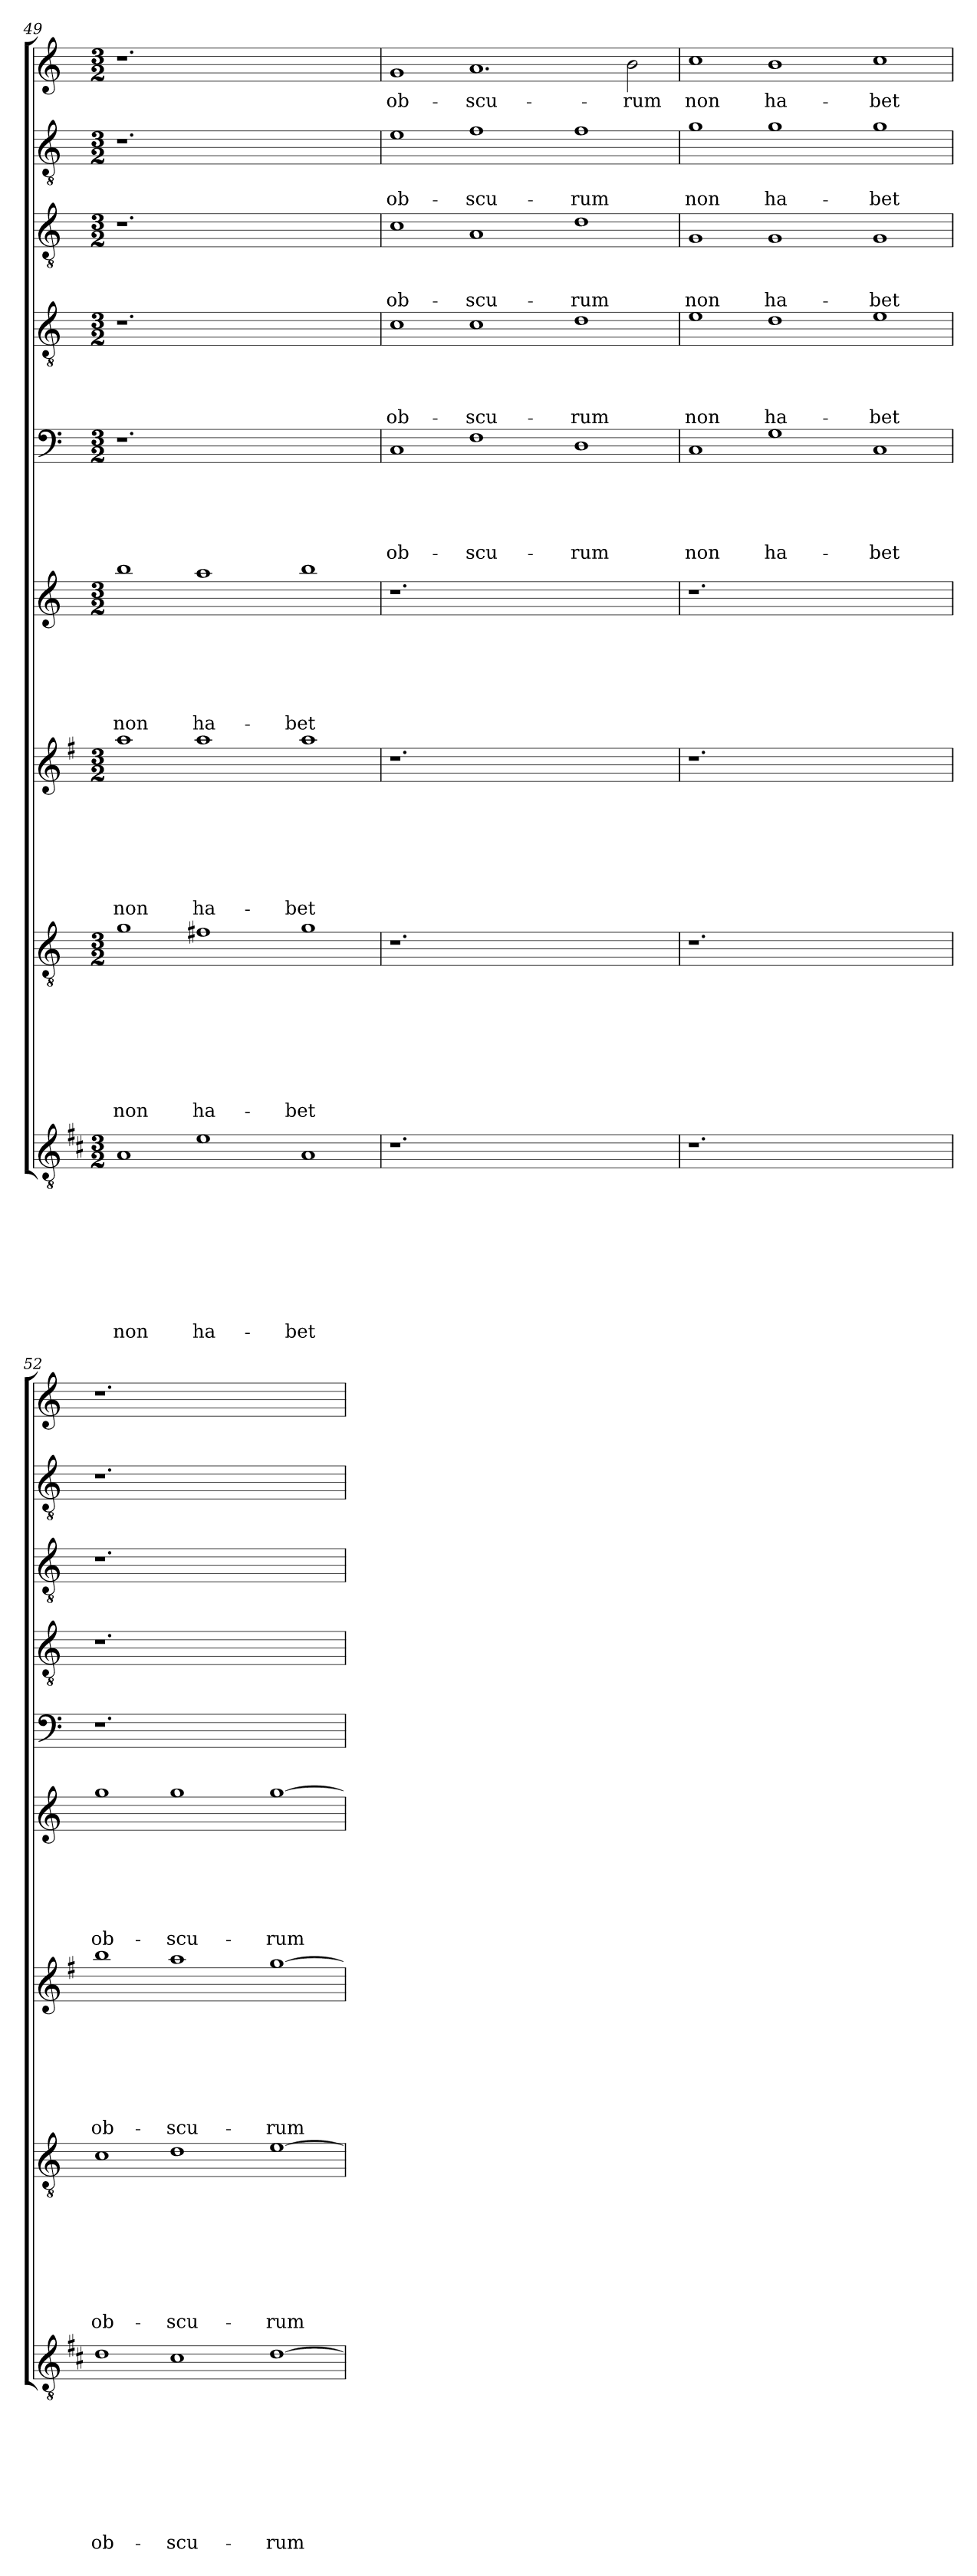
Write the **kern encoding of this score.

**kern	**text	**text	**text	**text	**text	**text	**text	**text	**text	**kern	**text	**text	**text	**text	**text	**text	**text	**text	**kern	**text	**text	**text	**text	**text	**text	**text	**kern	**text	**text	**text	**text	**text	**text	**kern	**text	**text	**text	**text	**text	**kern	**text	**text	**text	**text	**kern	**text	**text	**text	**kern	**text	**text	**kern	**text
*part9	*part9	*part9	*part9	*part9	*part9	*part9	*part9	*part9	*part9	*part8	*part8	*part8	*part8	*part8	*part8	*part8	*part8	*part8	*part7	*part7	*part7	*part7	*part7	*part7	*part7	*part7	*part6	*part6	*part6	*part6	*part6	*part6	*part6	*part5	*part5	*part5	*part5	*part5	*part5	*part4	*part4	*part4	*part4	*part4	*part3	*part3	*part3	*part3	*part2	*part2	*part2	*part1	*part1
*staff9	*staff9	*staff9	*staff9	*staff9	*staff9	*staff9	*staff9	*staff9	*staff9	*staff8	*staff8	*staff8	*staff8	*staff8	*staff8	*staff8	*staff8	*staff8	*staff7	*staff7	*staff7	*staff7	*staff7	*staff7	*staff7	*staff7	*staff6	*staff6	*staff6	*staff6	*staff6	*staff6	*staff6	*staff5	*staff5	*staff5	*staff5	*staff5	*staff5	*staff4	*staff4	*staff4	*staff4	*staff4	*staff3	*staff3	*staff3	*staff3	*staff2	*staff2	*staff2	*staff1	*staff1
!!LO:PB:g=z
*clefGv2	*	*	*	*	*	*	*	*	*	*clefGv2	*	*	*	*	*	*	*	*	*clefG2	*	*	*	*	*	*	*	*clefG2	*	*	*	*	*	*	*clefF4	*	*	*	*	*	*clefGv2	*	*	*	*	*clefGv2	*	*	*	*clefGv2	*	*	*clefG2	*
*ITrd1c2	*	*	*	*	*	*	*	*	*	*	*	*	*	*	*	*	*	*	*ITrd4c7	*	*	*	*	*	*	*	*ITrd8c14	*	*	*	*	*	*	*	*	*	*	*	*	*	*	*	*	*	*	*	*	*	*	*	*	*	*
*k[]	*	*	*	*	*	*	*	*	*	*k[]	*	*	*	*	*	*	*	*	*k[]	*	*	*	*	*	*	*	*k[]	*	*	*	*	*	*	*k[]	*	*	*	*	*	*k[]	*	*	*	*	*k[]	*	*	*	*k[]	*	*	*k[]	*
*C:	*	*	*	*	*	*	*	*	*	*C:	*	*	*	*	*	*	*	*	*C:	*	*	*	*	*	*	*	*C:	*	*	*	*	*	*	*C:	*	*	*	*	*	*C:	*	*	*	*	*C:	*	*	*	*C:	*	*	*C:	*
*M3/2	*	*	*	*	*	*	*	*	*	*M3/2	*	*	*	*	*	*	*	*	*M3/2	*	*	*	*	*	*	*	*M3/2	*	*	*	*	*	*	*M3/2	*	*	*	*	*	*M3/2	*	*	*	*	*M3/2	*	*	*	*M3/2	*	*	*M3/2	*
=49	=49	=49	=49	=49	=49	=49	=49	=49	=49	=49	=49	=49	=49	=49	=49	=49	=49	=49	=49	=49	=49	=49	=49	=49	=49	=49	=49	=49	=49	=49	=49	=49	=49	=49	=49	=49	=49	=49	=49	=49	=49	=49	=49	=49	=49	=49	=49	=49	=49	=49	=49	=49	=49
!	!	!	!	!	!	!	!	!	!LO:LY:b	!	!	!	!	!	!	!	!	!LO:LY:b	!	!	!	!	!	!	!	!LO:LY:b	!	!	!	!	!	!	!LO:LY:b	!	!	!	!	!	!	!	!	!	!	!	!	!	!	!	!	!	!	!	!
1G	.	.	.	.	.	.	.	.	non	1g	.	.	.	.	.	.	.	non	1dd	.	.	.	.	.	.	non	1b	.	.	.	.	.	non	1.r	.	.	.	.	.	1.r	.	.	.	.	1.r	.	.	.	1.r	.	.	1.r	.
!	!	!	!	!	!	!	!	!	!LO:LY:b	!	!	!	!	!	!	!	!	!LO:LY:b	!	!	!	!	!	!	!	!LO:LY:b	!	!	!	!	!	!	!LO:LY:b	!	!	!	!	!	!	!	!	!	!	!	!	!	!	!	!	!	!	!	!
1d	.	.	.	.	.	.	.	.	ha-	1f#X	.	.	.	.	.	.	.	ha-	1dd	.	.	.	.	.	.	ha-	1a	.	.	.	.	.	ha-	.	.	.	.	.	.	.	.	.	.	.	.	.	.	.	.	.	.	.	.
.	.	.	.	.	.	.	.	.	.	.	.	.	.	.	.	.	.	.	.	.	.	.	.	.	.	.	.	.	.	.	.	.	.	1.ryy	.	.	.	.	.	1.ryy	.	.	.	.	1.ryy	.	.	.	1.ryy	.	.	1.ryy	.
!	!	!	!	!	!	!	!	!	!LO:LY:b	!	!	!	!	!	!	!	!	!LO:LY:b	!	!	!	!	!	!	!	!LO:LY:b	!	!	!	!	!	!	!LO:LY:b	!	!	!	!	!	!	!	!	!	!	!	!	!	!	!	!	!	!	!	!
1G	.	.	.	.	.	.	.	.	-bet	1g	.	.	.	.	.	.	.	-bet	1dd	.	.	.	.	.	.	-bet	1b	.	.	.	.	.	-bet	.	.	.	.	.	.	.	.	.	.	.	.	.	.	.	.	.	.	.	.
=50	=50	=50	=50	=50	=50	=50	=50	=50	=50	=50	=50	=50	=50	=50	=50	=50	=50	=50	=50	=50	=50	=50	=50	=50	=50	=50	=50	=50	=50	=50	=50	=50	=50	=50	=50	=50	=50	=50	=50	=50	=50	=50	=50	=50	=50	=50	=50	=50	=50	=50	=50	=50	=50
!	!	!	!	!	!	!	!	!	!	!	!	!	!	!	!	!	!	!	!	!	!	!	!	!	!	!	!	!	!	!	!	!	!	!	!	!	!	!	!LO:LY:b	!	!	!	!	!LO:LY:b	!	!	!	!LO:LY:b	!	!	!LO:LY:b	!	!LO:LY:b
1.r	.	.	.	.	.	.	.	.	.	1.r	.	.	.	.	.	.	.	.	1.r	.	.	.	.	.	.	.	1.r	.	.	.	.	.	.	1C	.	.	.	.	ob-	1c	.	.	.	ob-	1c	.	.	ob-	1e	.	ob-	1g	ob-
!	!	!	!	!	!	!	!	!	!	!	!	!	!	!	!	!	!	!	!	!	!	!	!	!	!	!	!	!	!	!	!	!	!	!	!	!	!	!	!LO:LY:b	!	!	!	!	!LO:LY:b	!	!	!	!LO:LY:b	!	!	!LO:LY:b	!	!LO:LY:b
.	.	.	.	.	.	.	.	.	.	.	.	.	.	.	.	.	.	.	.	.	.	.	.	.	.	.	.	.	.	.	.	.	.	1F	.	.	.	.	-scu-	1c	.	.	.	-scu-	1A	.	.	-scu-	1f	.	-scu-	1.a	-scu-
1.ryy	.	.	.	.	.	.	.	.	.	1.ryy	.	.	.	.	.	.	.	.	1.ryy	.	.	.	.	.	.	.	1.ryy	.	.	.	.	.	.	.	.	.	.	.	.	.	.	.	.	.	.	.	.	.	.	.	.	.	.
!	!	!	!	!	!	!	!	!	!	!	!	!	!	!	!	!	!	!	!	!	!	!	!	!	!	!	!	!	!	!	!	!	!	!	!	!	!	!	!LO:LY:b	!	!	!	!	!LO:LY:b	!	!	!	!LO:LY:b	!	!	!LO:LY:b	!	!
.	.	.	.	.	.	.	.	.	.	.	.	.	.	.	.	.	.	.	.	.	.	.	.	.	.	.	.	.	.	.	.	.	.	1D	.	.	.	.	-rum	1d	.	.	.	-rum	1d	.	.	-rum	1f	.	-rum	.	.
!	!	!	!	!	!	!	!	!	!	!	!	!	!	!	!	!	!	!	!	!	!	!	!	!	!	!	!	!	!	!	!	!	!	!	!	!	!	!	!	!	!	!	!	!	!	!	!	!	!	!	!	!	!LO:LY:b
.	.	.	.	.	.	.	.	.	.	.	.	.	.	.	.	.	.	.	.	.	.	.	.	.	.	.	.	.	.	.	.	.	.	.	.	.	.	.	.	.	.	.	.	.	.	.	.	.	.	.	.	2b\	-rum
=51	=51	=51	=51	=51	=51	=51	=51	=51	=51	=51	=51	=51	=51	=51	=51	=51	=51	=51	=51	=51	=51	=51	=51	=51	=51	=51	=51	=51	=51	=51	=51	=51	=51	=51	=51	=51	=51	=51	=51	=51	=51	=51	=51	=51	=51	=51	=51	=51	=51	=51	=51	=51	=51
!	!	!	!	!	!	!	!	!	!	!	!	!	!	!	!	!	!	!	!	!	!	!	!	!	!	!	!	!	!	!	!	!	!	!	!	!	!	!	!LO:LY:b	!	!	!	!	!LO:LY:b	!	!	!	!LO:LY:b	!	!	!LO:LY:b	!	!LO:LY:b
1.r	.	.	.	.	.	.	.	.	.	1.r	.	.	.	.	.	.	.	.	1.r	.	.	.	.	.	.	.	1.r	.	.	.	.	.	.	1C	.	.	.	.	non	1e	.	.	.	non	1G	.	.	non	1g	.	non	1cc	non
!	!	!	!	!	!	!	!	!	!	!	!	!	!	!	!	!	!	!	!	!	!	!	!	!	!	!	!	!	!	!	!	!	!	!	!	!	!	!	!LO:LY:b	!	!	!	!	!LO:LY:b	!	!	!	!LO:LY:b	!	!	!LO:LY:b	!	!LO:LY:b
.	.	.	.	.	.	.	.	.	.	.	.	.	.	.	.	.	.	.	.	.	.	.	.	.	.	.	.	.	.	.	.	.	.	1G	.	.	.	.	ha-	1d	.	.	.	ha-	1G	.	.	ha-	1g	.	ha-	1b	ha-
1.ryy	.	.	.	.	.	.	.	.	.	1.ryy	.	.	.	.	.	.	.	.	1.ryy	.	.	.	.	.	.	.	1.ryy	.	.	.	.	.	.	.	.	.	.	.	.	.	.	.	.	.	.	.	.	.	.	.	.	.	.
!	!	!	!	!	!	!	!	!	!	!	!	!	!	!	!	!	!	!	!	!	!	!	!	!	!	!	!	!	!	!	!	!	!	!	!	!	!	!	!LO:LY:b	!	!	!	!	!LO:LY:b	!	!	!	!LO:LY:b	!	!	!LO:LY:b	!	!LO:LY:b
.	.	.	.	.	.	.	.	.	.	.	.	.	.	.	.	.	.	.	.	.	.	.	.	.	.	.	.	.	.	.	.	.	.	1C	.	.	.	.	-bet	1e	.	.	.	-bet	1G	.	.	-bet	1g	.	-bet	1cc	-bet
=52	=52	=52	=52	=52	=52	=52	=52	=52	=52	=52	=52	=52	=52	=52	=52	=52	=52	=52	=52	=52	=52	=52	=52	=52	=52	=52	=52	=52	=52	=52	=52	=52	=52	=52	=52	=52	=52	=52	=52	=52	=52	=52	=52	=52	=52	=52	=52	=52	=52	=52	=52	=52	=52
!	!	!	!	!	!	!	!	!	!LO:LY:b	!	!	!	!	!	!	!	!	!LO:LY:b	!	!	!	!	!	!	!	!LO:LY:b	!	!	!	!	!	!	!LO:LY:b	!	!	!	!	!	!	!	!	!	!	!	!	!	!	!	!	!	!	!	!
1c	.	.	.	.	.	.	.	.	ob-	1c	.	.	.	.	.	.	.	ob-	1ee	.	.	.	.	.	.	ob-	1g	.	.	.	.	.	ob-	1.r	.	.	.	.	.	1.r	.	.	.	.	1.r	.	.	.	1.r	.	.	1.r	.
!	!	!	!	!	!	!	!	!	!LO:LY:b	!	!	!	!	!	!	!	!	!LO:LY:b	!	!	!	!	!	!	!	!LO:LY:b	!	!	!	!	!	!	!LO:LY:b	!	!	!	!	!	!	!	!	!	!	!	!	!	!	!	!	!	!	!	!
1B	.	.	.	.	.	.	.	.	-scu-	1d	.	.	.	.	.	.	.	-scu-	1dd	.	.	.	.	.	.	-scu-	1g	.	.	.	.	.	-scu-	.	.	.	.	.	.	.	.	.	.	.	.	.	.	.	.	.	.	.	.
.	.	.	.	.	.	.	.	.	.	.	.	.	.	.	.	.	.	.	.	.	.	.	.	.	.	.	.	.	.	.	.	.	.	1.ryy	.	.	.	.	.	1.ryy	.	.	.	.	1.ryy	.	.	.	1.ryy	.	.	1.ryy	.
!	!	!	!	!	!	!	!	!	!LO:LY:b	!	!	!	!	!	!	!	!	!LO:LY:b	!	!	!	!	!	!	!	!LO:LY:b	!	!	!	!	!	!	!LO:LY:b	!	!	!	!	!	!	!	!	!	!	!	!	!	!	!	!	!	!	!	!
[1c	.	.	.	.	.	.	.	.	-rum	[1e	.	.	.	.	.	.	.	-rum	[1cc	.	.	.	.	.	.	-rum	[1g	.	.	.	.	.	-rum	.	.	.	.	.	.	.	.	.	.	.	.	.	.	.	.	.	.	.	.
=	=	=	=	=	=	=	=	=	=	=	=	=	=	=	=	=	=	=	=	=	=	=	=	=	=	=	=	=	=	=	=	=	=	=	=	=	=	=	=	=	=	=	=	=	=	=	=	=	=	=	=	=	=
*-	*-	*-	*-	*-	*-	*-	*-	*-	*-	*-	*-	*-	*-	*-	*-	*-	*-	*-	*-	*-	*-	*-	*-	*-	*-	*-	*-	*-	*-	*-	*-	*-	*-	*-	*-	*-	*-	*-	*-	*-	*-	*-	*-	*-	*-	*-	*-	*-	*-	*-	*-	*-	*-
